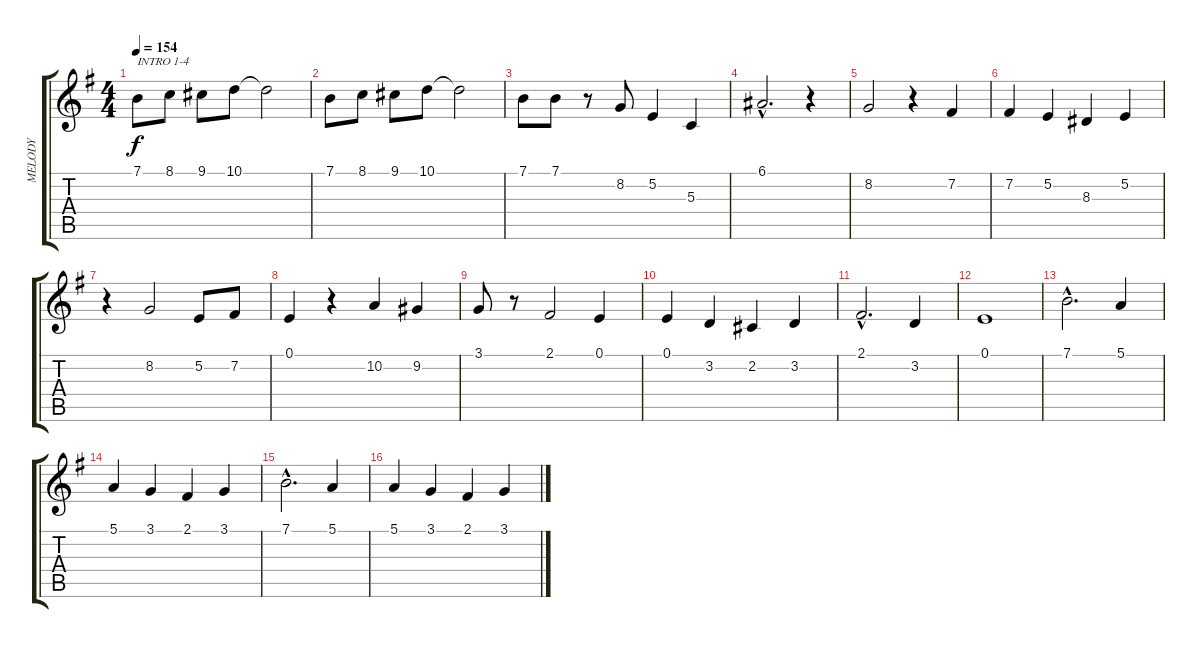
\track ("MELODY" "MELODY") {instrument trumpet}
\staff {score tabs}
\tuning (E4 B3 G3 D3 A2 E2) {hide}
\ts (4 4)
\tempo 154
\clef g2
\ks g
7.1.8{txt "INTRO 1-4" dy f instrument trumpet} 8.1.8 9.1.8 10.1.8 10.1{t}.2 |
7.1.8 8.1.8 9.1.8 10.1.8 10.1{t}.2 |
7.1.8 7.1.8 r.8 8.2.8 5.2.4 5.3.4 |
6.1{hac}.2{d} r.4 |
8.2.2 r.4 7.2.4 |
7.2.4 5.2.4 8.3.4 5.2.4 |
r.4 8.2.2 5.2.8 7.2.8 |
0.1.4 r.4 10.2.4 9.2.4 |
3.1.8 r.8 2.1.2 0.1.4 |
0.1.4 3.2.4 2.2.4 3.2.4 |
2.1{hac}.2{d} 3.2.4 |
0.1.1 |
7.1{hac}.2{d} 5.1.4 |
5.1.4 3.1.4 2.1.4 3.1.4 |
7.1{hac}.2{d} 5.1.4 |
5.1.4 3.1.4 2.1.4 3.1.4
